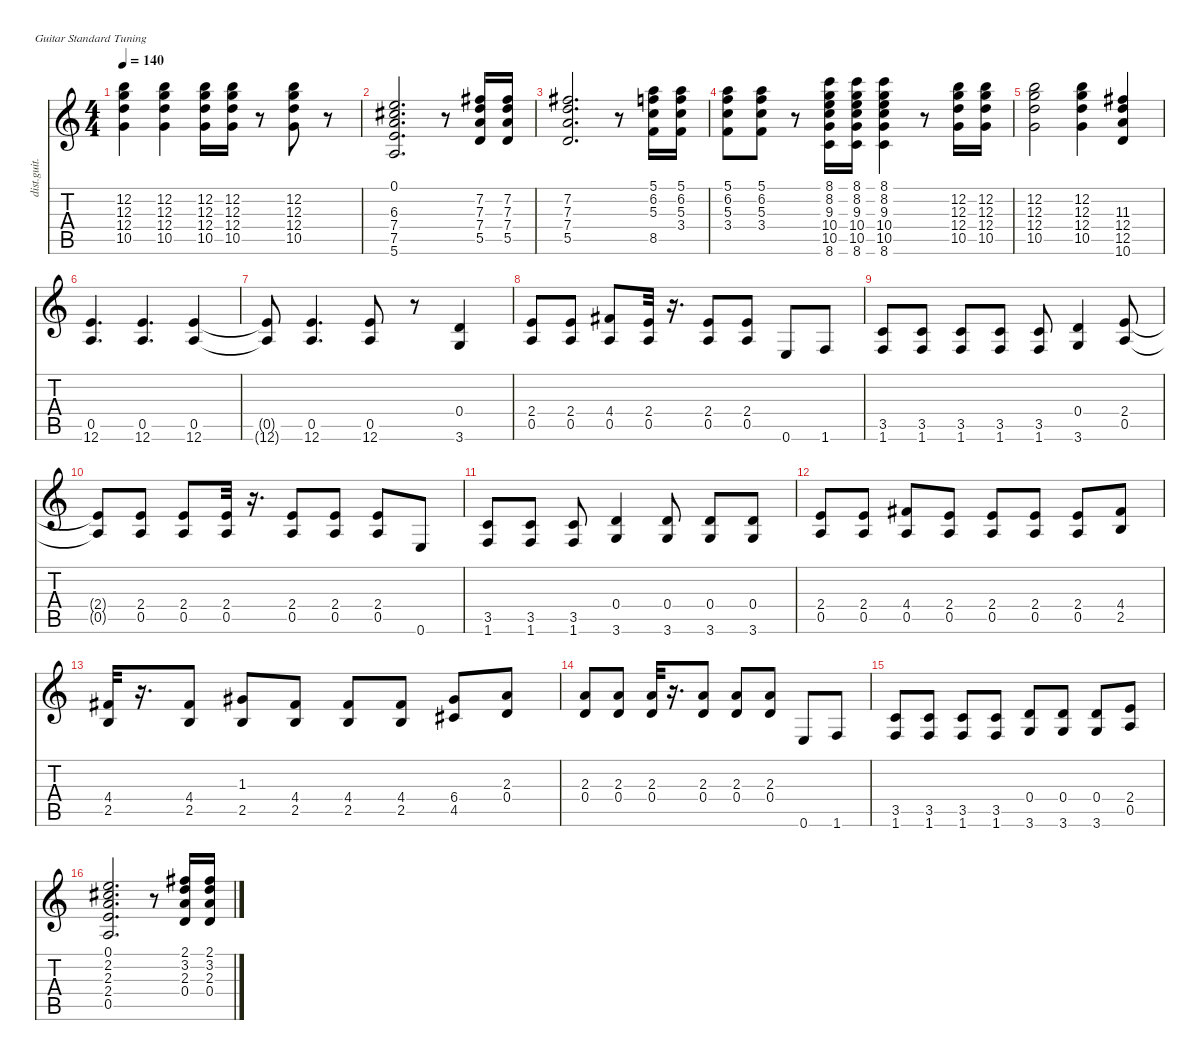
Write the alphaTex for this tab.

\defaultSystemsLayout 4
\hideDynamics
\bracketExtendMode nobrackets
\otherSystemsTrackNameOrientation horizontal
\track ("Electric Guitar 2" "dist.guit.") {instrument distortionguitar}
\staff {score tabs}
\tuning (E4 B3 G3 D3 A2 E2)
\ts (4 4)
\tempo 140
\clef g2
\ks c
(12.2 12.3 12.4 10.5).4{dy mf} (12.2 12.3 12.4 10.5).4 (12.2 12.3 12.4 10.5).16 (12.2 12.3 12.4 10.5).16 r.8 (12.2 12.3 12.4 10.5).8 r.8 |
(0.1 6.3{acc #} 7.4 7.5 5.6).2{d} r.8 (7.2{acc #} 7.3 7.4 5.5).16 (7.2{acc #} 7.3 7.4 5.5).16 |
(7.2{acc #} 7.3 7.4 5.5).2{d} r.8 (5.1 6.2 5.3 8.5).16 (5.1 6.2 5.3 3.4).16 |
(5.1 6.2 5.3 3.4).8 (5.1 6.2 5.3 3.4).8 r.8 (8.1 8.2 9.3 10.4 10.5 8.6).16 (8.1 8.2 9.3 10.4 10.5 8.6).16 (8.1 8.2 9.3 10.4 10.5 8.6).4 r.8 (12.2 12.3 12.4 10.5).16 (12.2 12.3 12.4 10.5).16 |
(12.2 12.3 12.4 10.5).2{dy f} (12.2 12.3 12.4 10.5).4 (11.3{acc #} 12.4 12.5 10.6).4 |
(0.5 12.6).4{d} (0.5 12.6).4{d} (0.5 12.6).4 |
(0.5{t} 12.6{t}).8 (0.5 12.6).4{d} (0.5 12.6).8 r.8 (0.4 3.6).4 |
(2.4 0.5).8 (2.4 0.5).8 (4.4{acc #} 0.5).8 (2.4 0.5).32 r.16{d} (2.4 0.5).8 (2.4 0.5).8 0.6.8 1.6.8 |
(3.5 1.6).8 (3.5 1.6).8 (3.5 1.6).8 (3.5 1.6).8 (3.5 1.6).8 (0.4 3.6).4 (2.4 0.5).8 |
(2.4{t} 0.5{t}).8 (2.4 0.5).8 (2.4 0.5).8 (2.4 0.5).32 r.16{d} (2.4 0.5).8 (2.4 0.5).8 (2.4 0.5).8 0.6.8 |
(3.5 1.6).8 (3.5 1.6).8 (3.5 1.6).8 (0.4 3.6).4 (0.4 3.6).8 (0.4 3.6).8 (0.4 3.6).8 |
(2.4 0.5).8 (2.4 0.5).8 (4.4{acc #} 0.5).8 (2.4 0.5).8 (2.4 0.5).8 (2.4 0.5).8 (2.4 0.5).8 (4.4{acc #} 2.5).8 |
(4.4{acc #} 2.5).32 r.16{d} (4.4{acc #} 2.5).8 (1.3{acc #} 2.5).8 (4.4{acc #} 2.5).8 (4.4{acc #} 2.5).8 (4.4{acc #} 2.5).8 (6.4{acc #} 4.5{acc #}).8 (2.3 0.4).8 |
(2.3 0.4).8 (2.3 0.4).8 (2.3 0.4).32 r.16{d} (2.3 0.4).8 (2.3 0.4).8 (2.3 0.4).8 0.6.8 1.6.8 |
(3.5 1.6).8 (3.5 1.6).8 (3.5 1.6).8 (3.5 1.6).8 (0.4 3.6).8 (0.4 3.6).8 (0.4 3.6).8 (2.4 0.5).8 |
(0.1 2.2{acc #} 2.3 2.4 0.5).2{d dy mf} r.8 (2.1{acc #} 3.2 2.3 0.4).16 (2.1{acc #} 3.2 2.3 0.4).16
